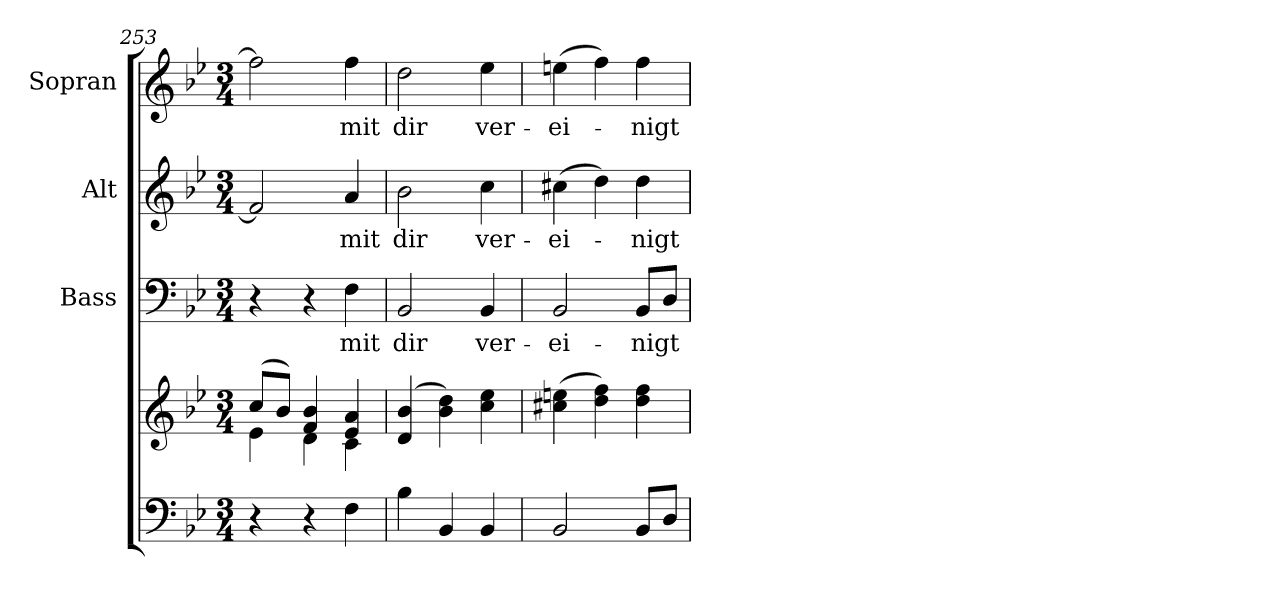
**kern	**kern	**kern	**text	**kern	**text	**kern	**text
*part4	*part4	*part3	*part3	*part2	*part2	*part1	*part1
*staff5	*staff4	*staff3	*staff3	*staff2	*staff2	*staff1	*staff1
*	*	*I"Bass	*	*I"Alt	*	*I"Sopran	*
*	*	*I'B.	*	*I'A.	*	*I'S.	*
!!LO:LB:g=z
*clefF4	*clefG2	*clefF4	*	*clefG2	*	*clefG2	*
*k[b-e-]	*k[b-e-]	*k[b-e-]	*	*k[b-e-]	*	*k[b-e-]	*
*B-:	*B-:	*B-:	*	*B-:	*	*B-:	*
*M3/4	*M3/4	*M3/4	*	*M3/4	*	*M3/4	*
=253	=253	=253	=253	=253	=253	=253	=253
*	*^	*	*	*	*	*	*
4r	(>8cc/L	4e-\	4r	.	2f/]	.	2ff\]	.
.	8b-/J)	.	.	.	.	.	.	.
4r	4f/ 4b-/	4d\	4r	.	.	.	.	.
!	!	!	!	!LO:LY:b	!	!LO:LY:b	!	!LO:LY:b
4F\	4e-/ 4a/	4c\	4F\	mit	4a/	mit	4ff\	mit
=254	=254	=254	=254	=254	=254	=254	=254	=254
!	!	!	!	!LO:LY:b	!	!LO:LY:b	!	!LO:LY:b
*	*v	*v	*	*	*	*	*	*
4B-\	(4d/ 4b-/	2BB-/	dir	2b-\	dir	2dd\	dir
4BB-/	4b-\ 4dd\)	.	.	.	.	.	.
!	!	!	!LO:LY:b	!	!LO:LY:b	!	!LO:LY:b
4BB-/	4cc\ 4ee-\	4BB-/	ver-	4cc\	ver-	4ee-\	ver-
=255	=255	=255	=255	=255	=255	=255	=255
!	!	!	!LO:LY:b	!	!LO:LY:b	!	!LO:LY:b
2BB-/	(>4cc#X\ 4een\	2BB-/	-ei-	(>4cc#X\	-ei-	(>4een\	-ei-
.	4dd\ 4ff\)	.	.	4dd\)	.	4ff\)	.
!	!	!	!LO:LY:b	!	!LO:LY:b	!	!LO:LY:b
8BB-/L	4dd\ 4ff\	8BB-/L	-nigt	4dd\	-nigt	4ff\	-nigt
8D/J	.	8D/J	.	.	.	.	.
=	=	=	=	=	=	=	=
*-	*-	*-	*-	*-	*-	*-	*-
